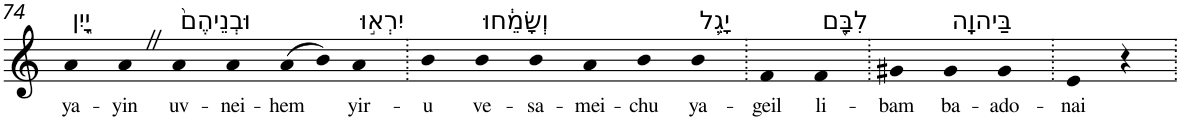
**kern	**text
*part1	*part1
*staff1	*staff1
*I"Piano	*
*I'Pno	*
!!LO:PB:g=z
*clefG2	*
*k[]	*
=74	=74
!LO:TX:a:t=יָ֑יִן	!
!	!LO:LY:b
4a	ya-
!	!LO:LY:b
4aZ	-yin
!LO:TX:a:t=וּבְנֵיהֶם֙	!
!	!LO:LY:b
4a	uv-
!	!LO:LY:b
4a	-nei-
!	!LO:LY:b
(>8a	-hem
8b)	.
!LO:TX:a:t=יִרְא֣וּ	!
!	!LO:LY:b
4a	yir-
=75.	=75.
!	!LO:LY:b
4b	-u
!LO:TX:a:t=וְשָׂמֵ֔חוּ	!
!	!LO:LY:b
4b	ve-
!	!LO:LY:b
4b	-sa-
!	!LO:LY:b
4a	-mei-
!	!LO:LY:b
4b	-chu
!LO:TX:a:t=יָגֵ֥ל	!
!	!LO:LY:b
4b	ya-
=76.	=76.
!	!LO:LY:b
4f	-geil
!LO:TX:a:t=לִבָּ֖ם	!
!	!LO:LY:b
4f	li-
=77.	=77.
!	!LO:LY:b
4g#X	-bam
!LO:TX:a:t=בַּיהוָֽה	!
!	!LO:LY:b
4g#	ba-
!	!LO:LY:b
4g#	-ado-
=78.	=78.
!	!LO:LY:b
4e	-nai
4r	.
=.	=.
*-	*-
